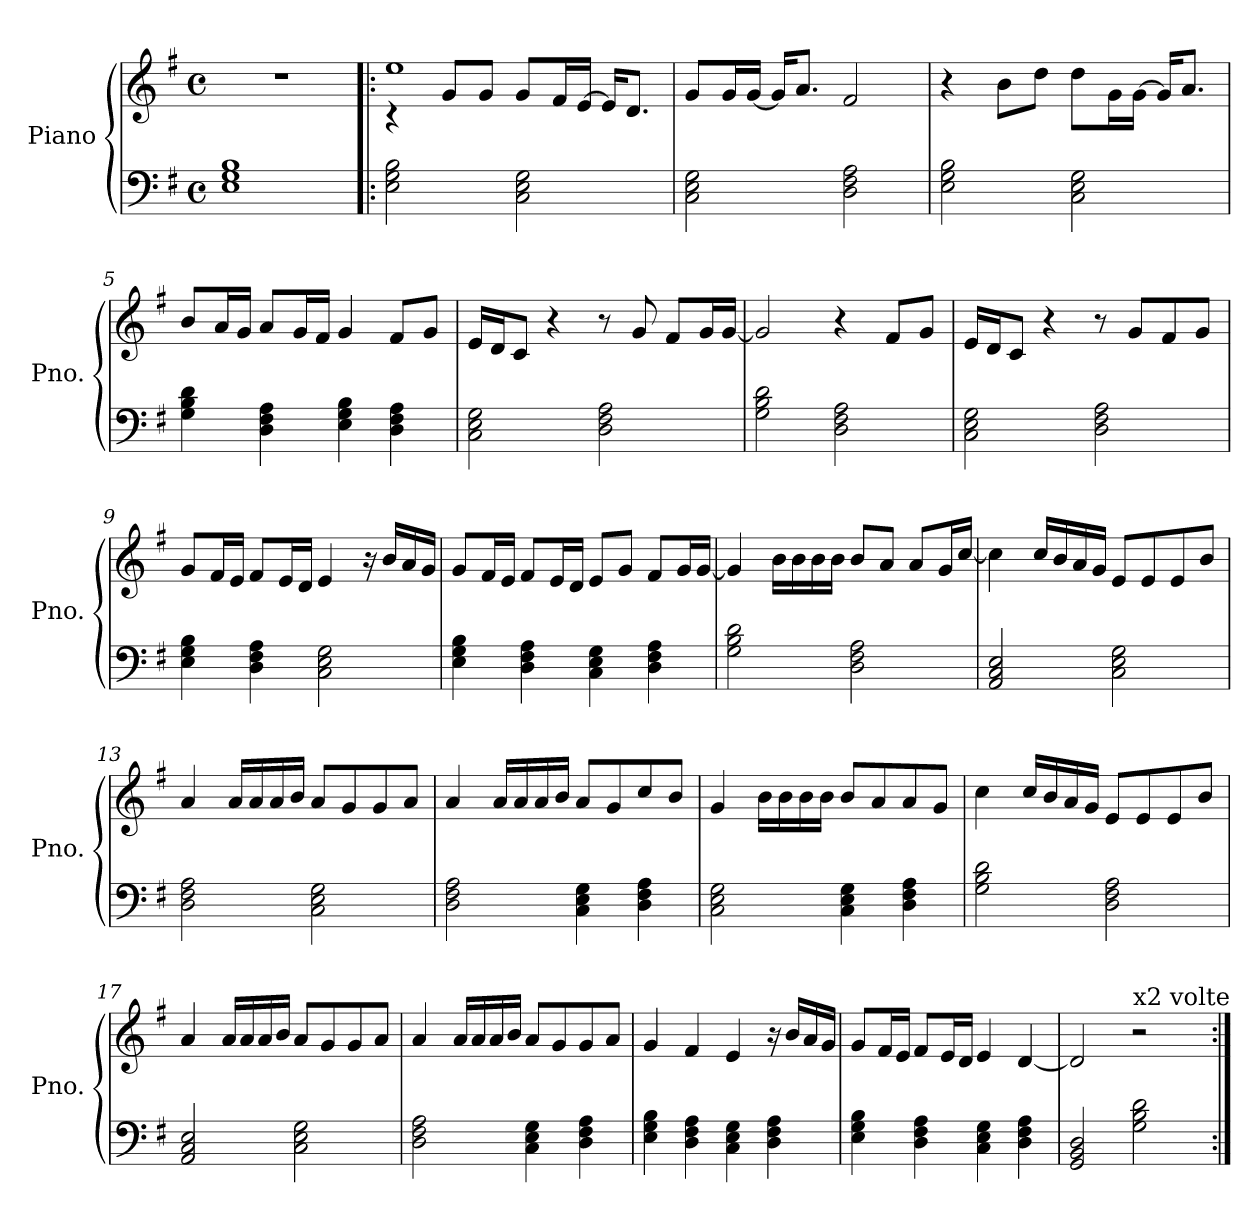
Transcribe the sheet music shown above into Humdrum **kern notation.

**kern	**kern
*part1	*part1
*staff2	*staff1
*I"Piano	*
*I'Pno.	*
*clefF4	*clefG2
*k[f#]	*k[f#]
*M4/4	*M4/4
*met(c)	*met(c)
*MM70	*MM70
=1	=1
1E 1G 1B	1r
=2!|:	=2!|:
*	*^
2E\ 2G\ 2B\	4rc	1ee
.	8g/L	.
.	8g/J	.
2C\ 2E\ 2G\	8g/L	.
.	16f#/L	.
.	[16e/JJ	.
.	16e/KL]	.
.	8.d/J	.
*	*v	*v
=3	=3
2C\ 2E\ 2G\	8g/L
.	16g/L
.	[16g/JJ
.	16g/KL]
.	8.a/J
2D\ 2F#\ 2A\	2f#/
=4	=4
2E\ 2G\ 2B\	4r
.	8b\L
.	8dd\J
2C\ 2E\ 2G\	8dd\L
.	16g\L
.	[16g\JJ
.	16g/KL]
.	8.a/J
=5	=5
4G\ 4B\ 4d\	8b/L
.	16a/L
.	16g/JJ
4D\ 4F#\ 4A\	8a/L
.	16g/L
.	16f#/JJ
4E\ 4G\ 4B\	4g/
4D\ 4F#\ 4A\	8f#/L
.	8g/J
!!LO:LB:g=z
=6	=6
2C\ 2E\ 2G\	16e/LL
.	16d/J
.	8c/J
.	4r
2D\ 2F#\ 2A\	8r
.	8g/
.	8f#/L
.	16g/L
.	[16g/JJ
=7	=7
2G\ 2B\ 2d\	2g/]
2D\ 2F#\ 2A\	4r
.	8f#/L
.	8g/J
=8	=8
2C\ 2E\ 2G\	16e/LL
.	16d/J
.	8c/J
.	4r
2D\ 2F#\ 2A\	8r
.	8g/L
.	8f#/
.	8g/J
=9	=9
4E\ 4G\ 4B\	8g/L
.	16f#/L
.	16e/JJ
4D\ 4F#\ 4A\	8f#/L
.	16e/L
.	16d/JJ
2C\ 2E\ 2G\	4e/
.	16r
.	16b/LL
.	16a/
.	16g/JJ
!!LO:LB:g=z
=10	=10
4E\ 4G\ 4B\	8g/L
.	16f#/L
.	16e/JJ
4D\ 4F#\ 4A\	8f#/L
.	16e/L
.	16d/JJ
4C\ 4E\ 4G\	8e/L
.	8g/J
4D\ 4F#\ 4A\	8f#/L
.	16g/L
.	[16g/JJ
=11	=11
2G\ 2B\ 2d\	4g/]
.	16b\LL
.	16b\
.	16b\
.	16b\JJ
2D\ 2F#\ 2A\	8b/L
.	8a/J
.	8a/L
.	16g/L
.	[16cc/JJ
=12	=12
2AA/ 2C/ 2E/	4cc\]
.	16cc/LL
.	16b/
.	16a/
.	16g/JJ
2C\ 2E\ 2G\	8e/L
.	8e/
.	8e/
.	8b/J
=13	=13
2D\ 2F#\ 2A\	4a/
.	16a/LL
.	16a/
.	16a/
.	16b/JJ
2C\ 2E\ 2G\	8a/L
.	8g/
.	8g/
.	8a/J
!!LO:LB:g=z
=14	=14
2D\ 2F#\ 2A\	4a/
.	16a/LL
.	16a/
.	16a/
.	16b/JJ
4C\ 4E\ 4G\	8a/L
.	8g/
4D\ 4F#\ 4A\	8cc/
.	8b/J
=15	=15
2C\ 2E\ 2G\	4g/
.	16b\LL
.	16b\
.	16b\
.	16b\JJ
4C\ 4E\ 4G\	8b/L
.	8a/
4D\ 4F#\ 4A\	8a/
.	8g/J
=16	=16
2G\ 2B\ 2d\	4cc\
.	16cc/LL
.	16b/
.	16a/
.	16g/JJ
2D\ 2F#\ 2A\	8e/L
.	8e/
.	8e/
.	8b/J
=17	=17
2AA/ 2C/ 2E/	4a/
.	16a/LL
.	16a/
.	16a/
.	16b/JJ
2C\ 2E\ 2G\	8a/L
.	8g/
.	8g/
.	8a/J
!!LO:LB:g=z
=18	=18
2D\ 2F#\ 2A\	4a/
.	16a/LL
.	16a/
.	16a/
.	16b/JJ
4C\ 4E\ 4G\	8a/L
.	8g/
4D\ 4F#\ 4A\	8g/
.	8a/J
=19	=19
4E\ 4G\ 4B\	4g/
4D\ 4F#\ 4A\	4f#/
4C\ 4E\ 4G\	4e/
4D\ 4F#\ 4A\	16r
.	16b/LL
.	16a/
.	16g/JJ
=20	=20
4E\ 4G\ 4B\	8g/L
.	16f#/L
.	16e/JJ
4D\ 4F#\ 4A\	8f#/L
.	16e/L
.	16d/JJ
4C\ 4E\ 4G\	4e/
4D\ 4F#\ 4A\	[4d/
=21	=21
2GG/ 2BB/ 2D/	2d/]
!	!LO:TX:a:t=x2 volte
2G\ 2B\ 2d\	2r
=:|!	=:|!
*-	*-
